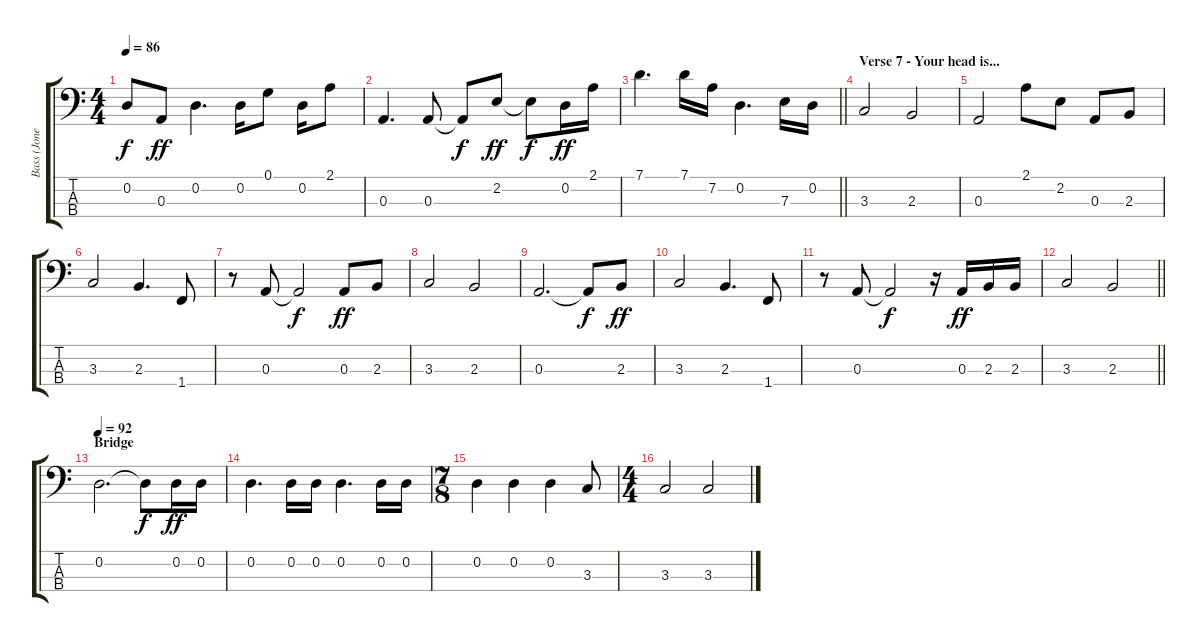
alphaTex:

\track ("Bass (Jones)" "Bass (Jone") {instrument electricbassfinger}
\staff {score tabs}
\tuning (G2 D2 A1 E1) {hide}
\ts (4 4)
\tempo 86
\clef f4
\ks c
0.2{t}.8{dy f} 0.3.8{dy ff} 0.2.4{d} 0.2.16 0.1.8 0.2.16 2.1.8 |
0.3.4{d} 0.3.8 0.3{t}.8{dy f} 2.2.8{dy ff} 2.2{t}.8{dy f} 0.2.16{dy ff} 2.1.16 |
\barLineRight lightlight
7.1.4{d} 7.1.16 7.2.16 0.2.4{d} 7.3.16 0.2.16 |
\section ("" "Verse 7 - Your head is...")
3.3.2 2.3.2 |
0.3.2 2.1.8 2.2.8 0.3.8 2.3.8 |
3.3.2 2.3.4{d} 1.4.8 |
r.8 0.3.8 0.3{t}.2{dy f} 0.3.8{dy ff} 2.3.8 |
3.3.2 2.3.2 |
0.3.2{d} 0.3{t}.8{dy f} 2.3.8{dy ff} |
3.3.2 2.3.4{d} 1.4.8 |
r.8 0.3.8 0.3{t}.2{dy f} r.16 0.3.16{dy ff} 2.3.16 2.3.16 |
\barLineRight lightlight
3.3.2 2.3.2 |
\section ("" "Bridge")
\tempo 92
0.2.2{d} 0.2{t}.8{dy f} 0.2.16{dy ff} 0.2.16 |
0.2.4{d} 0.2.16 0.2.16 0.2.4{d} 0.2.16 0.2.16 |
\ts (7 8)
0.2.4 0.2.4 0.2.4 3.3.8 |
\ts (4 4)
3.3.2 3.3.2
